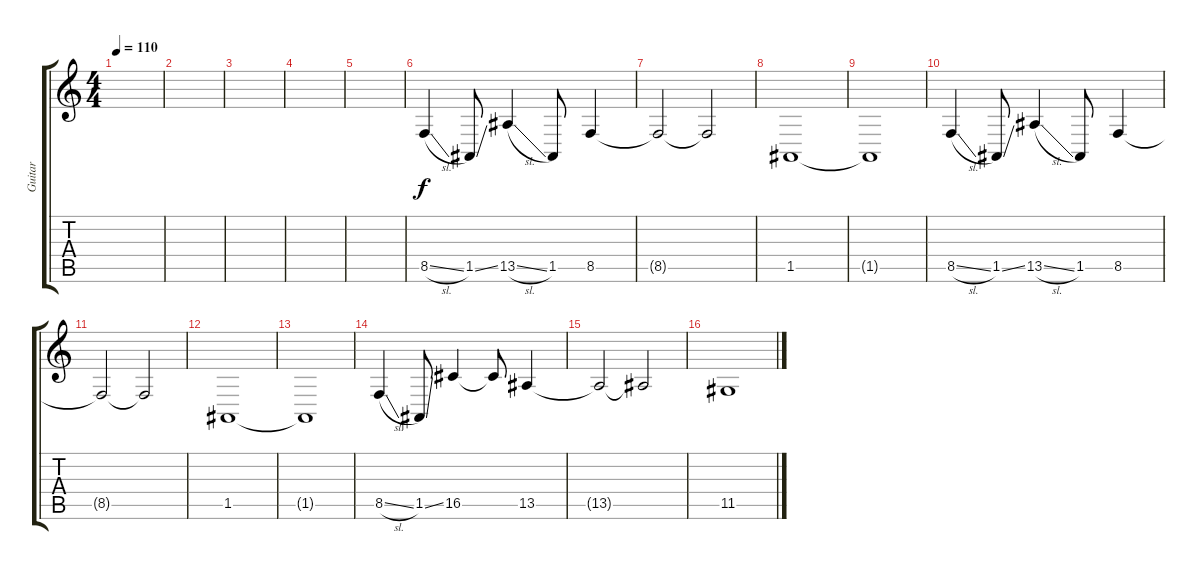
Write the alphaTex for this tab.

\track ("Guitar" "Guitar") {instrument lead2sawtooth}
\staff {score tabs}
\tuning (E4 B3 G3 D3 A2 E2) {hide}
\ts (4 4)
\tempo 110
\clef g2
\ks c
|
|
|
|
|
8.5{sl}.4 1.5{ss}.8 13.5{sl}.4 1.5.8 8.5.4 |
8.5{t}.2 8.5{t}.2 |
1.5.1 |
1.5{t}.1 |
8.5{sl}.4 1.5{ss}.8 13.5{sl}.4 1.5.8 8.5.4 |
8.5{t}.2 8.5{t}.2 |
1.5.1 |
1.5{t}.1 |
8.5{sl}.4 1.5{ss}.8 16.5.4 16.5{t}.8 13.5.4 |
13.5{t}.2 13.5{t}.2 |
11.5.1
